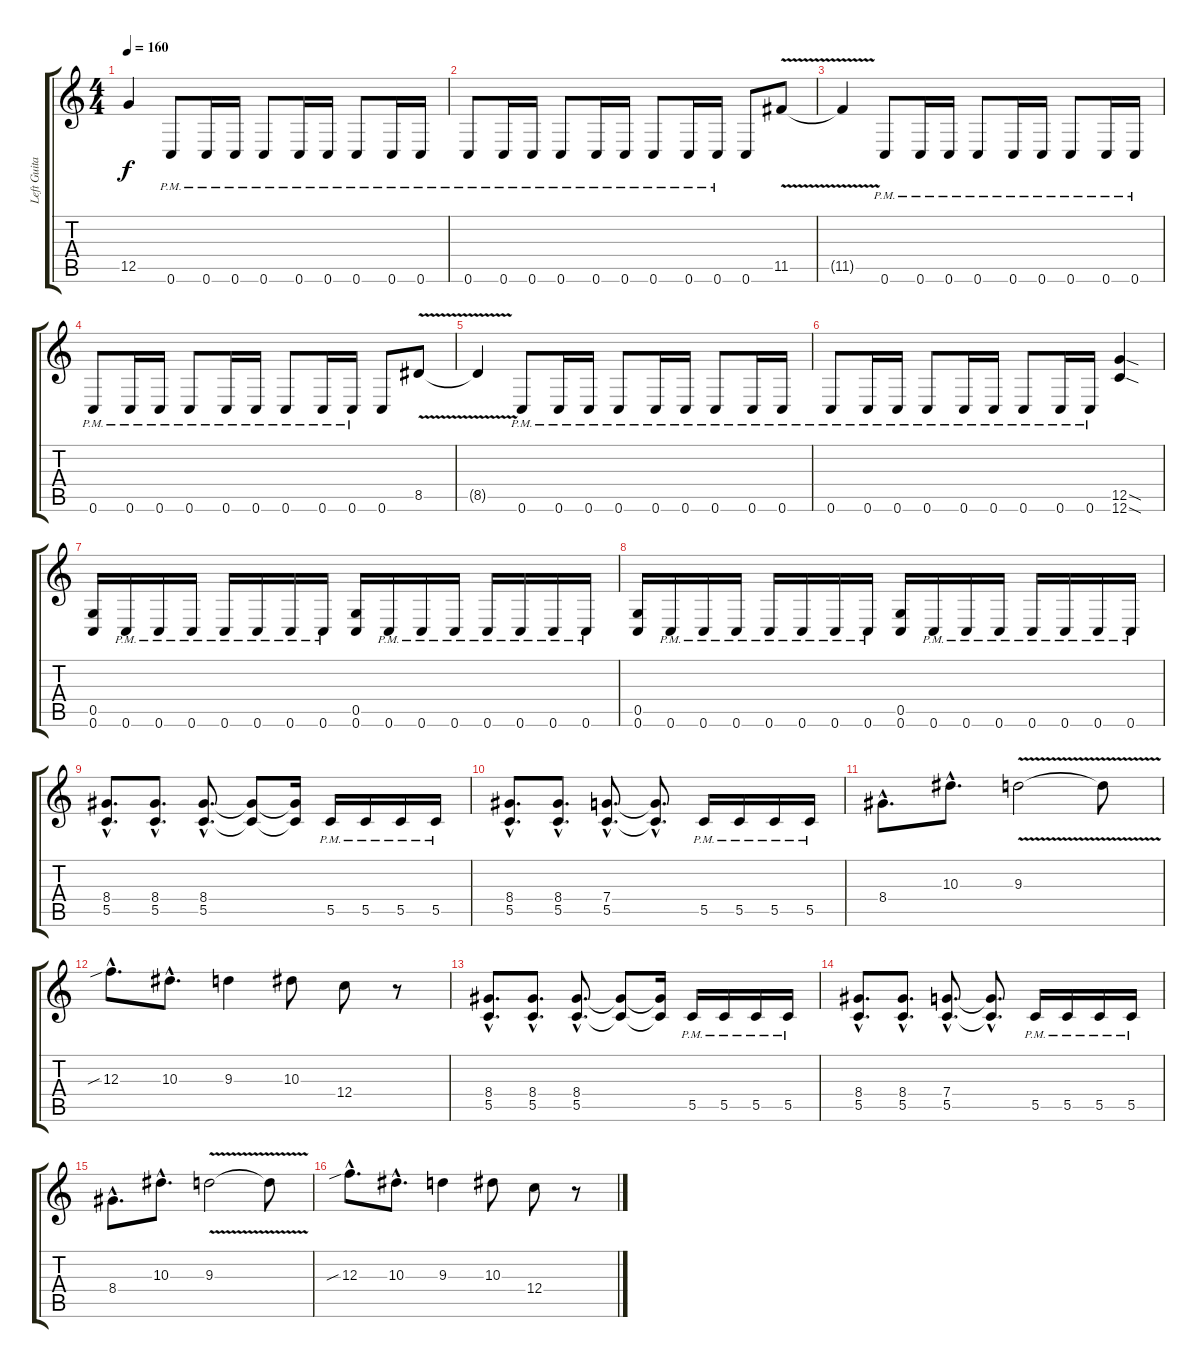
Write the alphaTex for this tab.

\track ("Left Guitar" "Left Guita") {instrument distortionguitar}
\staff {score tabs}
\tuning (D4 A3 F3 C3 G2 C2) {hide}
\ts (4 4)
\tempo 160
\clef g2
\ks c
12.5{t}.4{dy f} 0.6{pm}.8 0.6{pm}.16 0.6{pm}.16 0.6{pm}.8 0.6{pm}.16 0.6{pm}.16 0.6{pm}.8 0.6{pm}.16 0.6{pm}.16 |
0.6{pm}.8 0.6{pm}.16 0.6{pm}.16 0.6{pm}.8 0.6{pm}.16 0.6{pm}.16 0.6{pm}.8 0.6{pm}.16 0.6{pm}.16 0.6.8 11.5{v}.8 |
11.5{t}.4 0.6{pm}.8 0.6{pm}.16 0.6{pm}.16 0.6{pm}.8 0.6{pm}.16 0.6{pm}.16 0.6{pm}.8 0.6{pm}.16 0.6{pm}.16 |
0.6{pm}.8 0.6{pm}.16 0.6{pm}.16 0.6{pm}.8 0.6{pm}.16 0.6{pm}.16 0.6{pm}.8 0.6{pm}.16 0.6{pm}.16 0.6.8 8.5{v}.8 |
8.5{t}.4 0.6{pm}.8 0.6{pm}.16 0.6{pm}.16 0.6{pm}.8 0.6{pm}.16 0.6{pm}.16 0.6{pm}.8 0.6{pm}.16 0.6{pm}.16 |
0.6{pm}.8 0.6{pm}.16 0.6{pm}.16 0.6{pm}.8 0.6{pm}.16 0.6{pm}.16 0.6{pm}.8 0.6{pm}.16 0.6{pm}.16 (12.5{sod} 12.6{sod}).4 |
(0.5 0.6).16 0.6{pm}.16 0.6{pm}.16 0.6{pm}.16 0.6{pm}.16 0.6{pm}.16 0.6{pm}.16 0.6{pm}.16 (0.5 0.6).16 0.6{pm}.16 0.6{pm}.16 0.6{pm}.16 0.6{pm}.16 0.6{pm}.16 0.6{pm}.16 0.6{pm}.16 |
(0.5 0.6).16 0.6{pm}.16 0.6{pm}.16 0.6{pm}.16 0.6{pm}.16 0.6{pm}.16 0.6{pm}.16 0.6{pm}.16 (0.5 0.6).16 0.6{pm}.16 0.6{pm}.16 0.6{pm}.16 0.6{pm}.16 0.6{pm}.16 0.6{pm}.16 0.6{pm}.16 |
(8.4{hac} 5.5{hac}).8{d} (8.4{hac} 5.5{hac}).8{d} (8.4{hac} 5.5{hac}).8{d} (8.4{t} 5.5{t}).8 (8.4{t} 5.5{t}).16 5.5{pm}.16 5.5{pm}.16 5.5{pm}.16 5.5{pm}.16 |
(8.4{hac} 5.5{hac}).8{d} (8.4{hac} 5.5{hac}).8{d} (7.4{hac} 5.5{hac}).8{d} (7.4{hac t} 5.5{hac t}).8{d} 5.5{pm}.16 5.5{pm}.16 5.5{pm}.16 5.5{pm}.16 |
8.4{hac}.8{d} 10.3{hac}.8{d} 9.3{v}.2 9.3{t}.8 |
12.3{sib hac}.8{d} 10.3{hac}.8{d} 9.3.4 10.3.8 12.4.8 r.8 |
(8.4{hac} 5.5{hac}).8{d} (8.4{hac} 5.5{hac}).8{d} (8.4{hac} 5.5{hac}).8{d} (8.4{t} 5.5{t}).8 (8.4{t} 5.5{t}).16 5.5{pm}.16 5.5{pm}.16 5.5{pm}.16 5.5{pm}.16 |
(8.4{hac} 5.5{hac}).8{d} (8.4{hac} 5.5{hac}).8{d} (7.4{hac} 5.5{hac}).8{d} (7.4{hac t} 5.5{hac t}).8{d} 5.5{pm}.16 5.5{pm}.16 5.5{pm}.16 5.5{pm}.16 |
8.4{hac}.8{d} 10.3{hac}.8{d} 9.3{v}.2 9.3{t}.8 |
12.3{sib hac}.8{d} 10.3{hac}.8{d} 9.3.4 10.3.8 12.4.8 r.8
